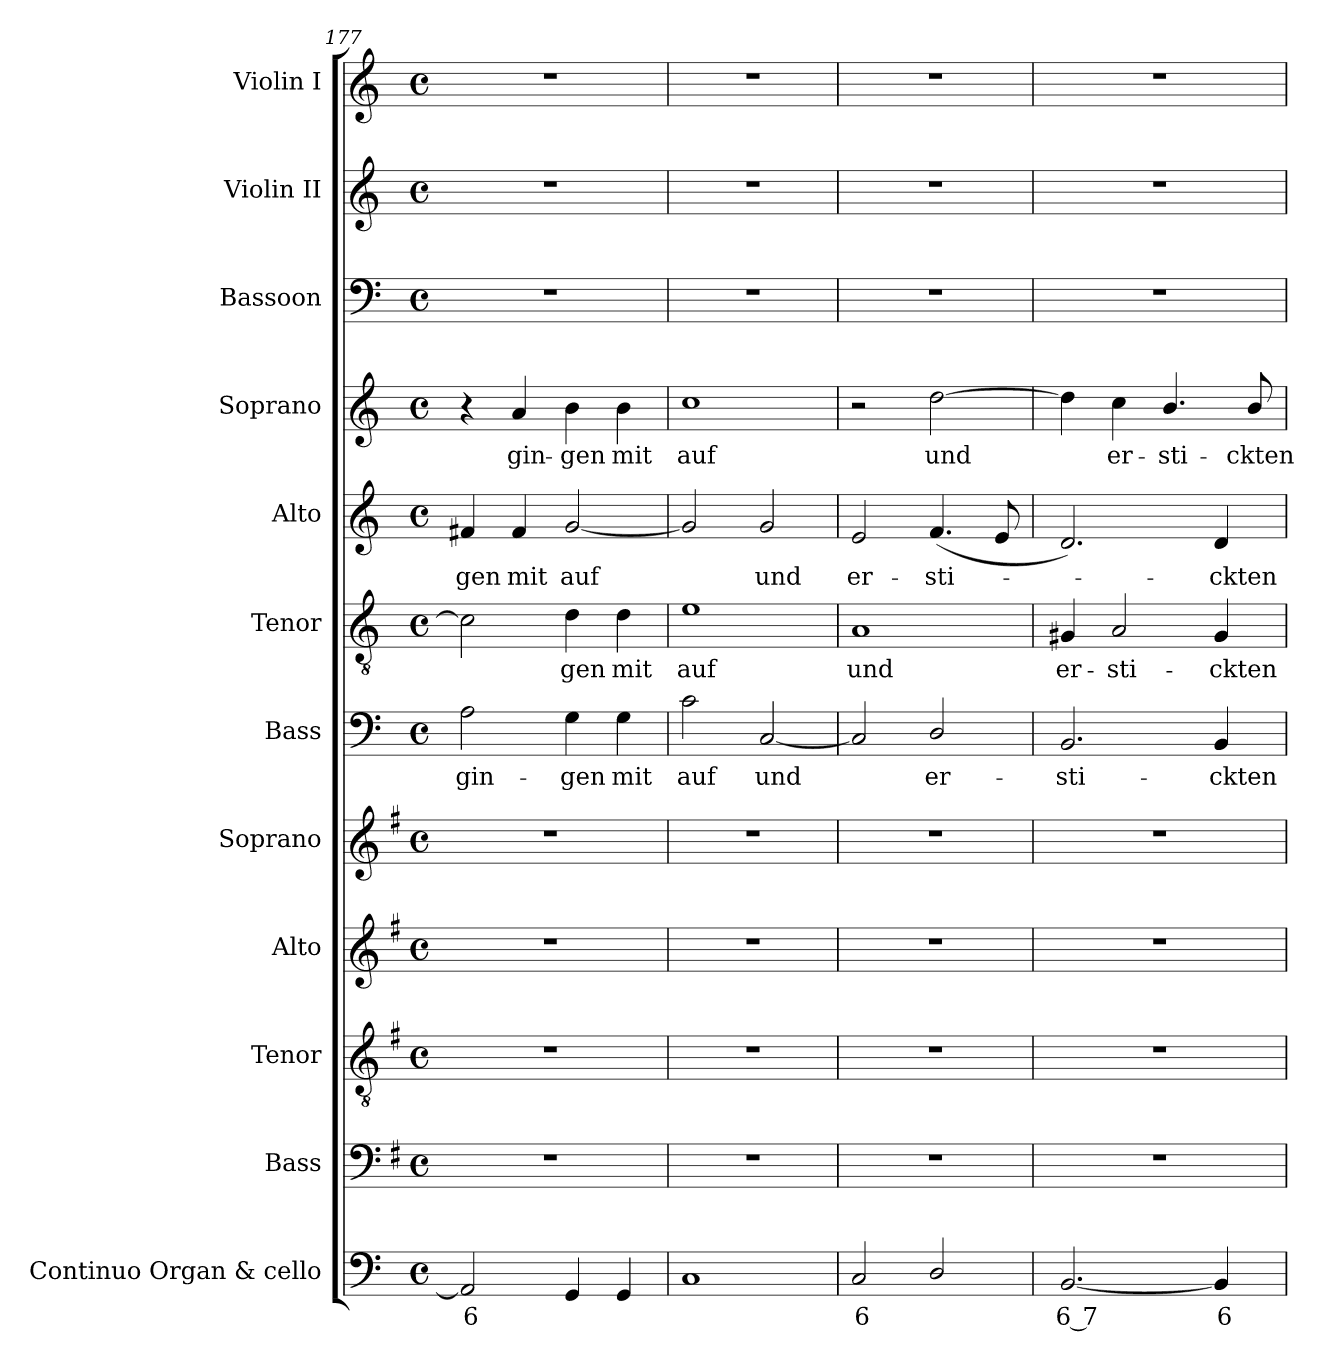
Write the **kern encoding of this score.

**kern	**text	**kern	**kern	**kern	**kern	**kern	**text	**kern	**text	**kern	**text	**kern	**text	**kern	**kern	**kern
*part12	*part12	*part11	*part10	*part9	*part8	*part7	*part7	*part6	*part6	*part5	*part5	*part4	*part4	*part3	*part2	*part1
*staff12	*staff12	*staff11	*staff10	*staff9	*staff8	*staff7	*staff7	*staff6	*staff6	*staff5	*staff5	*staff4	*staff4	*staff3	*staff2	*staff1
*I"Continuo Organ & cello	*	*I"Bass	*I"Tenor	*I"Alto	*I"Soprano	*I"Bass	*	*I"Tenor	*	*I"Alto	*	*I"Soprano	*	*I"Bassoon	*I"Violin II	*I"Violin I
*	*	*I'B	*I'T	*I'A	*I'S	*I'B	*	*I'T	*	*I'A	*	*I'S	*	*I'Bs	*I'Vn II	*I'Vn I
!!LO:LB:g=z
*clefF4	*	*clefF4	*clefGv2	*clefG2	*clefG2	*clefF4	*	*clefGv2	*	*clefG2	*	*clefG2	*	*clefF4	*clefG2	*clefG2
*	*	*ITrd4c7	*ITrd4c7	*ITrd4c7	*ITrd4c7	*	*	*	*	*	*	*	*	*	*	*
*k[]	*	*k[]	*k[]	*k[]	*k[]	*k[]	*	*k[]	*	*k[]	*	*k[]	*	*k[]	*k[]	*k[]
*C:	*	*C:	*C:	*C:	*C:	*C:	*	*C:	*	*C:	*	*C:	*	*C:	*C:	*C:
*M4/4	*	*M4/4	*M4/4	*M4/4	*M4/4	*M4/4	*	*M4/4	*	*M4/4	*	*M4/4	*	*M4/4	*M4/4	*M4/4
*met(c)	*	*met(c)	*met(c)	*met(c)	*met(c)	*met(c)	*	*met(c)	*	*met(c)	*	*met(c)	*	*met(c)	*met(c)	*met(c)
=177	=177	=177	=177	=177	=177	=177	=177	=177	=177	=177	=177	=177	=177	=177	=177	=177
!	!LO:LY:b	!	!	!	!	!	!LO:LY:b	!	!	!	!LO:LY:b	!	!	!	!	!
2AA]	6	1r	1r	1r	1r	2A	gin-	2c]	.	4f#X	-gen	4r	.	1r	1r	1r
!	!	!	!	!	!	!	!	!	!	!	!LO:LY:b	!	!LO:LY:b	!	!	!
.	.	.	.	.	.	.	.	.	.	4f#	mit	4a	gin-	.	.	.
!	!	!	!	!	!	!	!LO:LY:b	!	!LO:LY:b	!	!LO:LY:b	!	!LO:LY:b	!	!	!
4GG	.	.	.	.	.	4G	-gen	4d	gen	[2g	auf	4b	-gen	.	.	.
!	!	!	!	!	!	!	!LO:LY:b	!	!LO:LY:b	!	!	!	!LO:LY:b	!	!	!
4GG	.	.	.	.	.	4G	mit	4d	mit	.	.	4b	mit	.	.	.
=178	=178	=178	=178	=178	=178	=178	=178	=178	=178	=178	=178	=178	=178	=178	=178	=178
!	!	!	!	!	!	!	!LO:LY:b	!	!LO:LY:b	!	!	!	!LO:LY:b	!	!	!
1C	.	1r	1r	1r	1r	2c	auf	1e	auf	2g]	.	1cc	auf	1r	1r	1r
!	!	!	!	!	!	!	!LO:LY:b	!	!	!	!LO:LY:b	!	!	!	!	!
.	.	.	.	.	.	[2C	und	.	.	2g	und	.	.	.	.	.
=179	=179	=179	=179	=179	=179	=179	=179	=179	=179	=179	=179	=179	=179	=179	=179	=179
!	!LO:LY:b	!	!	!	!	!	!	!	!LO:LY:b	!	!LO:LY:b	!	!	!	!	!
2C	6	1r	1r	1r	1r	2C]	.	1A	und	2e	er-	2r	.	1r	1r	1r
!	!	!	!	!	!	!	!LO:LY:b	!	!	!	!LO:LY:b	!	!LO:LY:b	!	!	!
2D/	.	.	.	.	.	2D/	er-	.	.	(<4.f	-sti-	[2dd	und	.	.	.
.	.	.	.	.	.	.	.	.	.	8e	.	.	.	.	.	.
=180	=180	=180	=180	=180	=180	=180	=180	=180	=180	=180	=180	=180	=180	=180	=180	=180
!	!LO:LY:b	!	!	!	!	!	!LO:LY:b	!	!LO:LY:b	!	!	!	!	!	!	!
[2.BB	6 7	1r	1r	1r	1r	2.BB	-sti-	4G#X	er-	2.d)	.	4dd]	.	1r	1r	1r
!	!	!	!	!	!	!	!	!	!LO:LY:b	!	!	!	!LO:LY:b	!	!	!
.	.	.	.	.	.	.	.	2A	-sti-	.	.	4cc	er-	.	.	.
!	!	!	!	!	!	!	!	!	!	!	!	!	!LO:LY:b	!	!	!
.	.	.	.	.	.	.	.	.	.	.	.	4.b/	-sti-	.	.	.
!	!LO:LY:b	!	!	!	!	!	!LO:LY:b	!	!LO:LY:b	!	!LO:LY:b	!	!	!	!	!
4BB]	6	.	.	.	.	4BB	-ckten	4G#	-ckten	4d	ckten	.	.	.	.	.
!	!	!	!	!	!	!	!	!	!	!	!	!	!LO:LY:b	!	!	!
.	.	.	.	.	.	.	.	.	.	.	.	8b/	-ckten	.	.	.
=	=	=	=	=	=	=	=	=	=	=	=	=	=	=	=	=
*-	*-	*-	*-	*-	*-	*-	*-	*-	*-	*-	*-	*-	*-	*-	*-	*-
